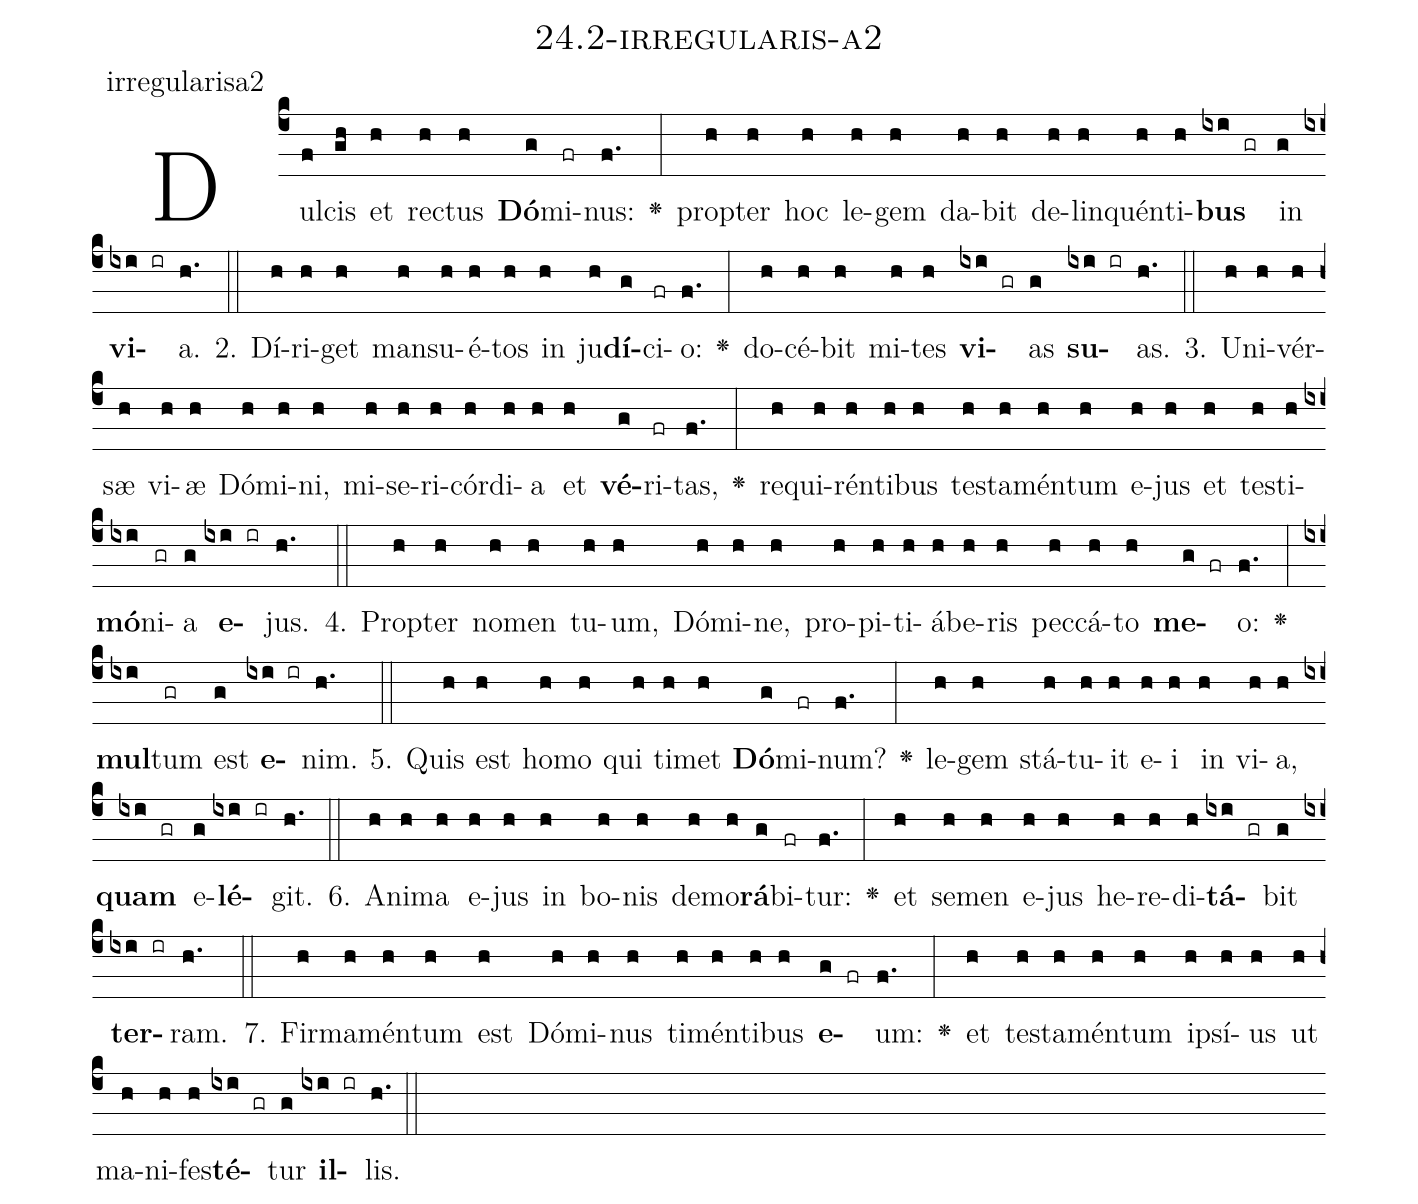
name: 24.2-irregularis-a2;
annotation: irregularisa2;
%%
(c4)Dul(f)cis(gh) et(h) rec(h)tus(h) <b>Dó</b>(g)mi(fr)nus:(f.) <v>\greheightstar</v>(:) prop(h)ter(h) hoc(h) le(h)gem(h) da(h)bit(h) de(h)lin(h)quén(h)ti(h)<b>bus</b>(ixi gr) in(g) <b>vi</b>(ixi ir)a.(h.) (::)
2. Dí(h)ri(h)get(h) man(h)su(h)é(h)tos(h) in(h) ju(h)<b>dí</b>(g)ci(fr)o:(f.) <v>\greheightstar</v>(:) do(h)cé(h)bit(h) mi(h)tes(h) <b>vi</b>(ixi gr)as(g) <b>su</b>(ixi ir)as.(h.) (::)
3. U(h)ni(h)vér(h)sæ(h) vi(h)æ(h) Dó(h)mi(h)ni,(h) mi(h)se(h)ri(h)cór(h)di(h)a(h) et(h) <b>vé</b>(g)ri(fr)tas,(f.) <v>\greheightstar</v>(:) re(h)qui(h)rén(h)ti(h)bus(h) tes(h)ta(h)mén(h)tum(h) e(h)jus(h) et(h) tes(h)ti(h)<b>mó</b>(ixi)ni(gr)a(g) <b>e</b>(ixi ir)jus.(h.) (::)
4. Prop(h)ter(h) no(h)men(h) tu(h)um,(h) Dó(h)mi(h)ne,(h) pro(h)pi(h)ti(h)á(h)be(h)ris(h) pec(h)cá(h)to(h) <b>me</b>(g fr)o:(f.) <v>\greheightstar</v>(:) <b>mul</b>(ixi)tum(gr) est(g) <b>e</b>(ixi ir)nim.(h.) (::)
5. Quis(h) est(h) ho(h)mo(h) qui(h) ti(h)met(h) <b>Dó</b>(g)mi(fr)num?(f.) <v>\greheightstar</v>(:) le(h)gem(h) stá(h)tu(h)it(h) e(h)i(h) in(h) vi(h)a,(h) <b>quam</b>(ixi gr) e(g)<b>lé</b>(ixi ir)git.(h.) (::)
6. A(h)ni(h)ma(h) e(h)jus(h) in(h) bo(h)nis(h) de(h)mo(h)<b>rá</b>(g)bi(fr)tur:(f.) <v>\greheightstar</v>(:) et(h) se(h)men(h) e(h)jus(h) he(h)re(h)di(h)<b>tá</b>(ixi gr)bit(g) <b>ter</b>(ixi ir)ram.(h.) (::)
7. Fir(h)ma(h)mén(h)tum(h) est(h) Dó(h)mi(h)nus(h) ti(h)mén(h)ti(h)bus(h) <b>e</b>(g fr)um:(f.) <v>\greheightstar</v>(:) et(h) tes(h)ta(h)mén(h)tum(h) ip(h)sí(h)us(h) ut(h) ma(h)ni(h)fes(h)<b>té</b>(ixi gr)tur(g) <b>il</b>(ixi ir)lis.(h.) (::)
